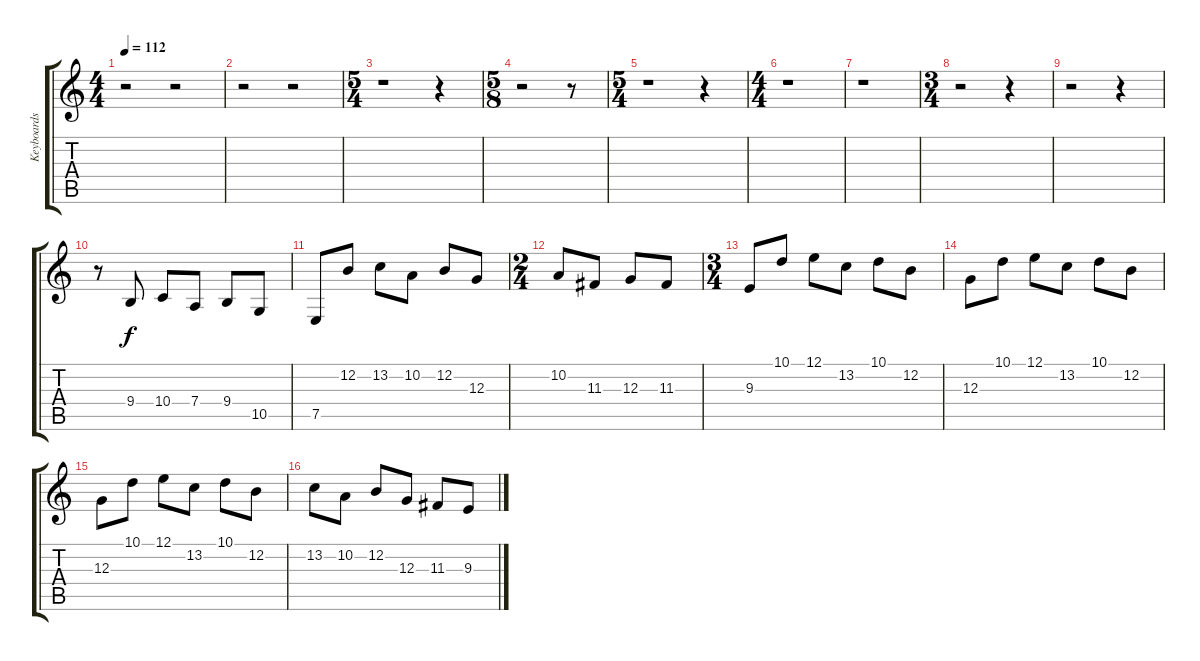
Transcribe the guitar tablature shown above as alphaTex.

\track ("Keyboards" "Keyboards") {instrument electricgrandpiano}
\staff {score tabs}
\tuning (E4 B3 G3 D3 A2 E2) {hide}
\ts (4 4)
\tempo 112
\clef g2
\ks c
r.2{dy f instrument electricgrandpiano} r.2 |
r.2 r.2 |
\ts (5 4)
r.1 r.4 |
\ts (5 8)
r.2 r.8 |
\ts (5 4)
r.1 r.4 |
\ts (4 4)
r.1 |
r.1 |
\ts (3 4)
r.2 r.4 |
r.2 r.4 |
r.8 9.4.8 10.4.8 7.4.8 9.4.8 10.5.8 |
7.5.8 12.2.8 13.2.8 10.2.8 12.2.8 12.3.8 |
\ts (2 4)
10.2.8 11.3.8 12.3.8 11.3.8 |
\ts (3 4)
9.3.8 10.1.8 12.1.8 13.2.8 10.1.8 12.2.8 |
12.3.8 10.1.8 12.1.8 13.2.8 10.1.8 12.2.8 |
12.3.8 10.1.8 12.1.8 13.2.8 10.1.8 12.2.8 |
13.2.8 10.2.8 12.2.8 12.3.8 11.3.8 9.3.8
